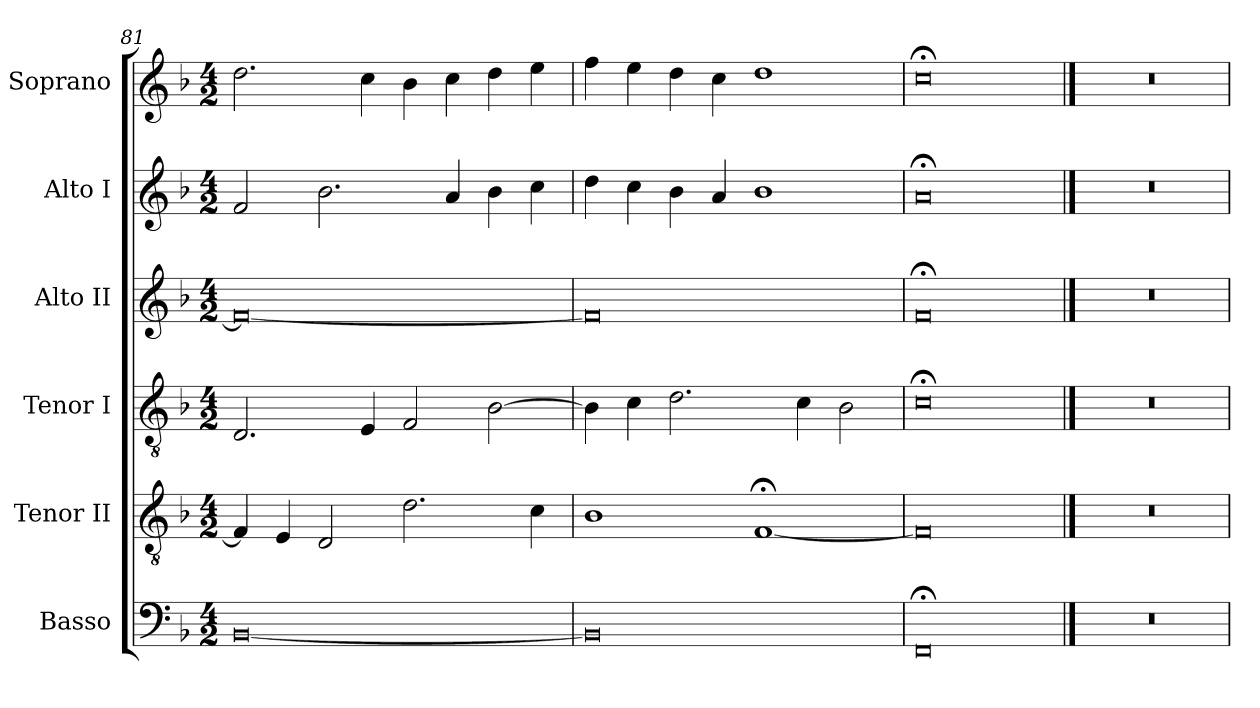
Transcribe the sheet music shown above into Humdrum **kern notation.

**kern	**text	**kern	**kern	**text	**kern	**text	**kern	**text	**kern
*part6	*part6	*part5	*part4	*part4	*part3	*part3	*part2	*part2	*part1
*staff6	*staff6	*staff5	*staff4	*staff4	*staff3	*staff3	*staff2	*staff2	*staff1
*I"Basso	*	*I"Tenor II	*I"Tenor I	*	*I"Alto II	*	*I"Alto I	*	*I"Soprano
*clefF4	*	*clefGv2	*clefGv2	*	*clefG2	*	*clefG2	*	*clefG2
*k[b-]	*	*k[b-]	*k[b-]	*	*k[b-]	*	*k[b-]	*	*k[b-]
*F:	*	*F:	*F:	*	*F:	*	*F:	*	*F:
*M4/2	*	*M4/2	*M4/2	*	*M4/2	*	*M4/2	*	*M4/2
=81	=81	=81	=81	=81	=81	=81	=81	=81	=81
[<0BB-	.	4F/]	2.D/	.	0f_	.	2f/	.	2.dd\
.	.	4E/	.	.	.	.	.	.	.
.	.	2D/	.	.	.	.	2.b-\	.	.
.	.	.	4E/	.	.	.	.	.	4cc\
.	.	2.d\	2F/	.	.	.	.	.	4b-\
.	.	.	.	.	.	.	4a/	.	4cc\
.	.	.	[>2B-\	.	.	.	4b-\	.	4dd\
.	.	4c\	.	.	.	.	4cc\	.	4ee\
=82	=82	=82	=82	=82	=82	=82	=82	=82	=82
0BB-]	.	1B-	4B-\]	.	0f]	.	4dd\	.	4ff\
.	.	.	4c\	.	.	.	4cc\	.	4ee\
.	.	.	2.d\	.	.	.	4b-\	.	4dd\
.	.	.	.	.	.	.	4a/	.	4cc\
.	.	[<1F;	.	.	.	.	1b-	.	1dd
.	.	.	4c\	.	.	.	.	.	.
.	.	.	2B-\	.	.	.	.	.	.
=83	=83	=83	=83	=83	=83	=83	=83	=83	=83
0FF;	.	0F]	0c;<	.	0f;	.	0a;	.	0cc;<
!!LO:LB:g=z
==84	==84	==84	==84	==84	==84	==84	==84	==84	==84
0r	.	0r	0r	.	0r	.	0r	.	0r
=	=	=	=	=	=	=	=	=	=
*-	*-	*-	*-	*-	*-	*-	*-	*-	*-
